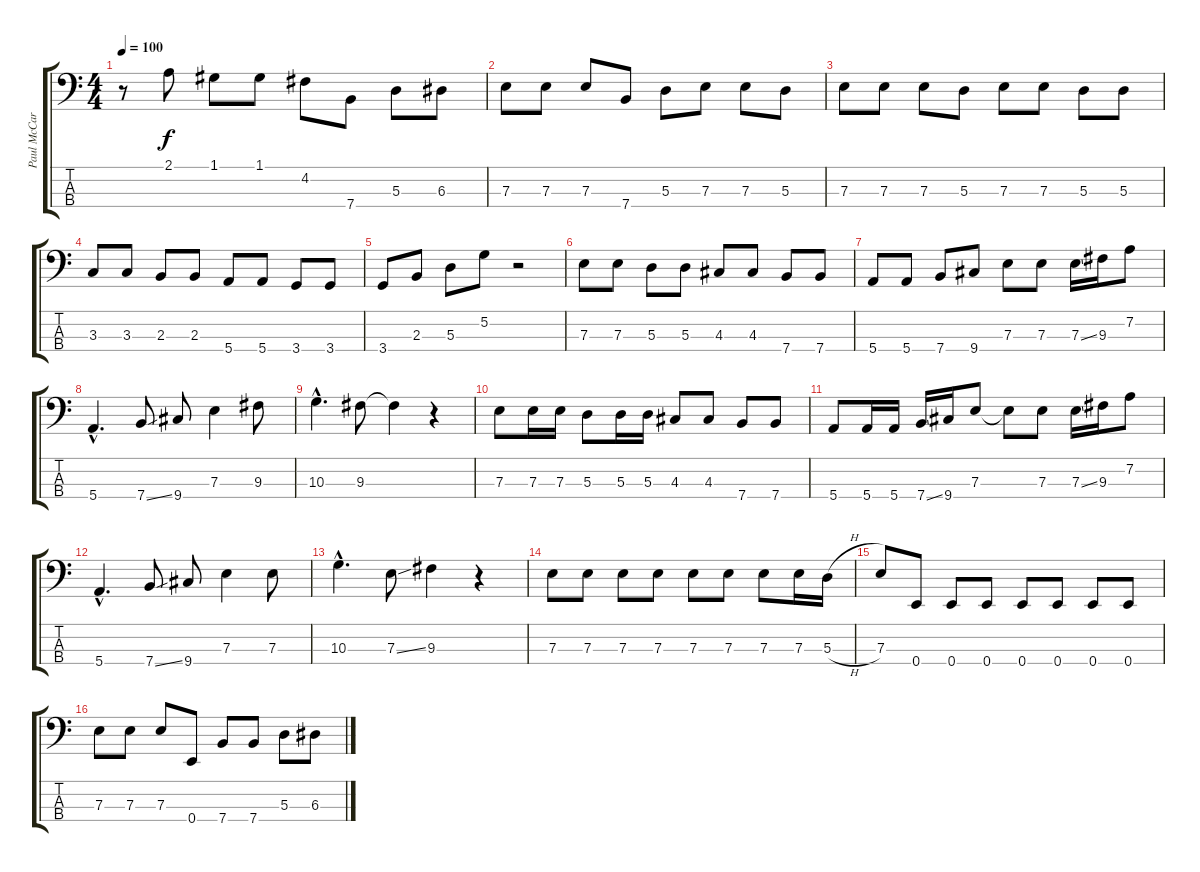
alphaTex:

\track ("Paul McCartney" "Paul McCar") {instrument electricbassfinger}
\staff {score tabs}
\tuning (G2 D2 A1 E1) {hide}
\ts (4 4)
\tempo 100
\clef f4
\ks c
r.8{dy f} 2.1.8 1.1.8 1.1.8 4.2.8 7.4.8 5.3.8 6.3.8 |
7.3.8 7.3.8 7.3.8 7.4.8 5.3.8 7.3.8 7.3.8 5.3.8 |
7.3.8 7.3.8 7.3.8 5.3.8 7.3.8 7.3.8 5.3.8 5.3.8 |
3.3.8 3.3.8 2.3.8 2.3.8 5.4.8 5.4.8 3.4.8 3.4.8 |
3.4.8 2.3.8 5.3.8 5.2.8 r.2 |
7.3.8 7.3.8 5.3.8 5.3.8 4.3.8 4.3.8 7.4.8 7.4.8 |
5.4.8 5.4.8 7.4.8 9.4.8 7.3.8 7.3.8 7.3{ss}.16 9.3.16 7.2.8 |
5.4{hac}.4{d} 7.4{ss}.8 9.4.8 7.3.4 9.3.8 |
10.3{hac}.4{d} 9.3.8 9.3{t}.4 r.4 |
7.3.8 7.3.16 7.3.16 5.3.8 5.3.16 5.3.16 4.3.8 4.3.8 7.4.8 7.4.8 |
5.4.8 5.4.16 5.4.16 7.4{ss}.16 9.4.16 7.3.8 7.3{t}.8 7.3.8 7.3{ss}.16 9.3.16 7.2.8 |
5.4{hac}.4{d} 7.4{ss}.8 9.4.8 7.3.4 7.3.8 |
10.3{hac}.4{d} 7.3{ss}.8 9.3.4 r.4 |
7.3.8 7.3.8 7.3.8 7.3.8 7.3.8 7.3.8 7.3.8 7.3.16 5.3{h}.16 |
7.3.8 0.4.8 0.4.8 0.4.8 0.4.8 0.4.8 0.4.8 0.4.8 |
7.3.8 7.3.8 7.3.8 0.4.8 7.4.8 7.4.8 5.3.8 6.3.8
